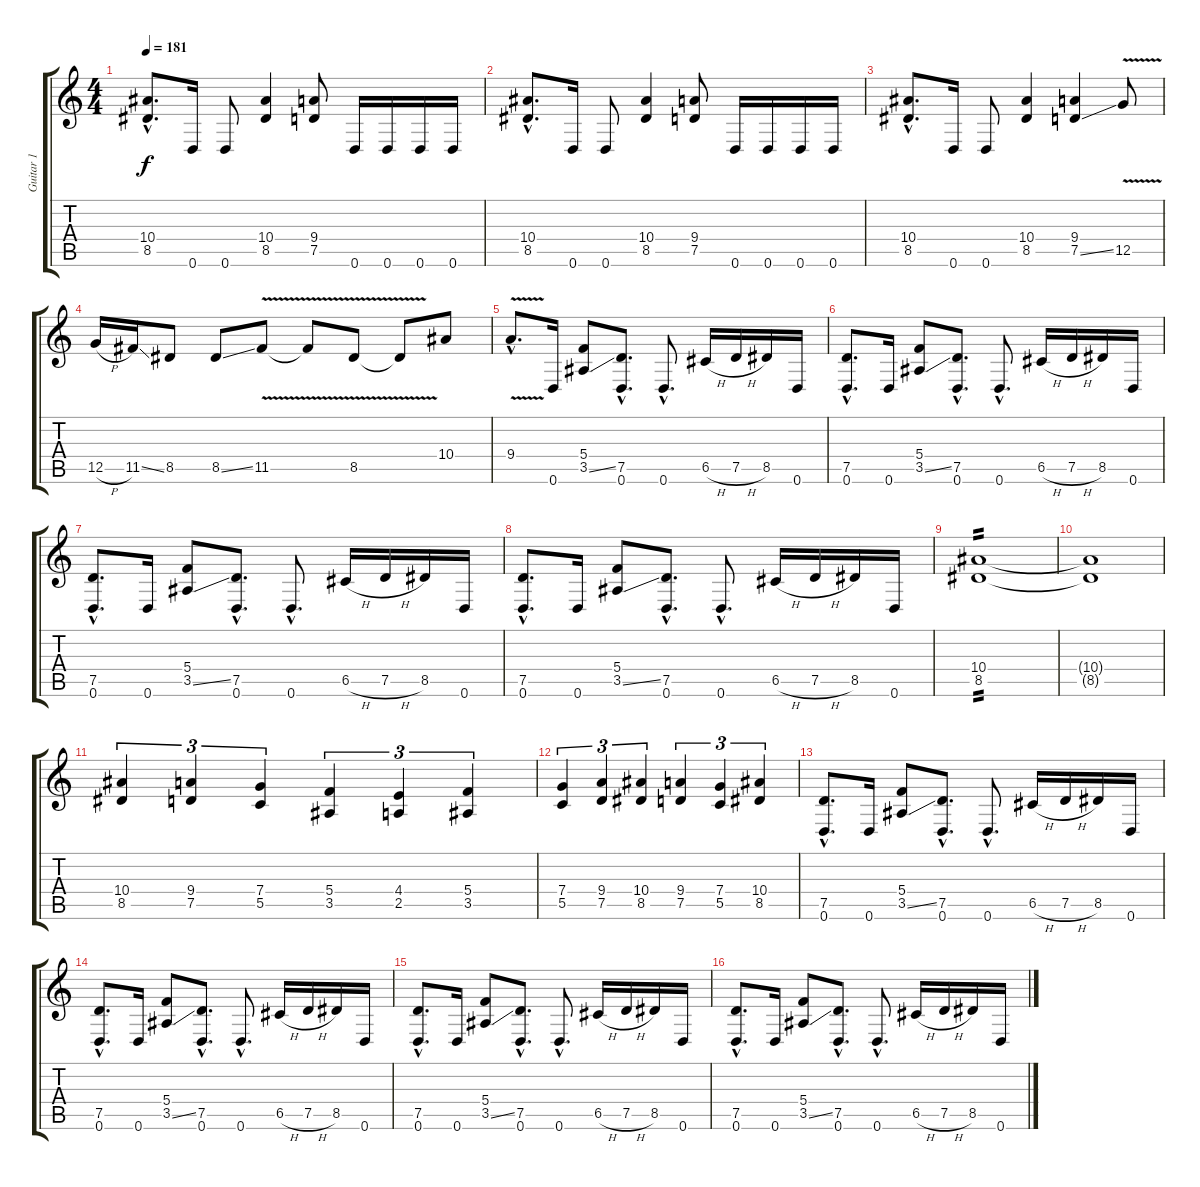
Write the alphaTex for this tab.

\track ("Guitar 1" "Guitar 1") {instrument overdrivenguitar}
\staff {score tabs}
\tuning (D4 A3 F3 C3 G2 D2) {hide}
\ts (4 4)
\section ("" "")
\tempo 181
\clef g2
\ks c
(10.4{hac} 8.5{hac}).8{d dy f} 0.6.16 0.6.8 (10.4 8.5).4 (9.4 7.5).8 0.6.16 0.6.16 0.6.16 0.6.16 |
(10.4{hac} 8.5{hac}).8{d} 0.6.16 0.6.8 (10.4 8.5).4 (9.4 7.5).8 0.6.16 0.6.16 0.6.16 0.6.16 |
(10.4{hac} 8.5{hac}).8{d} 0.6.16 0.6.8 (10.4 8.5).4 (9.4 7.5{ss}).4 12.5{v}.8 |
12.5{h}.16 11.5{ss}.16 8.5.8 8.5{ss}.8 11.5{v}.8 11.5{t}.8 8.5{v}.8 8.5{t}.8 10.4.8 |
\section ("" "")
9.4{v hac}.8{d} 0.6.16 (5.4 3.5{ss}).8 (7.5{hac} 0.6{hac}).8{d} 0.6{hac}.8{d} 6.5{h}.16 7.5{h}.16 8.5.16 0.6.16 |
(7.5{hac} 0.6{hac}).8{d} 0.6.16 (5.4 3.5{ss}).8 (7.5{hac} 0.6{hac}).8{d} 0.6{hac}.8{d} 6.5{h}.16 7.5{h}.16 8.5.16 0.6.16 |
(7.5{hac} 0.6{hac}).8{d} 0.6.16 (5.4 3.5{ss}).8 (7.5{hac} 0.6{hac}).8{d} 0.6{hac}.8{d} 6.5{h}.16 7.5{h}.16 8.5.16 0.6.16 |
(7.5{hac} 0.6{hac}).8{d} 0.6.16 (5.4 3.5{ss}).8 (7.5{hac} 0.6{hac}).8{d} 0.6{hac}.8{d} 6.5{h}.16 7.5{h}.16 8.5.16 0.6.16 |
\section ("" "")
(10.4 8.5).1{tp 2} |
(10.4{t} 8.5{t}).1 |
(10.4 8.5).4{tu (3 2)} (9.4 7.5).4{tu (3 2)} (7.4 5.5).4{tu (3 2)} (5.4 3.5).4{tu (3 2)} (4.4 2.5).4{tu (3 2)} (5.4 3.5).4{tu (3 2)} |
(7.4 5.5).4{tu (3 2)} (9.4 7.5).4{tu (3 2)} (10.4 8.5).4{tu (3 2)} (9.4 7.5).4{tu (3 2)} (7.4 5.5).4{tu (3 2)} (10.4 8.5).4{tu (3 2)} |
\section ("" "")
(7.5{hac} 0.6{hac}).8{d} 0.6.16 (5.4 3.5{ss}).8 (7.5{hac} 0.6{hac}).8{d} 0.6{hac}.8{d} 6.5{h}.16 7.5{h}.16 8.5.16 0.6.16 |
(7.5{hac} 0.6{hac}).8{d} 0.6.16 (5.4 3.5{ss}).8 (7.5{hac} 0.6{hac}).8{d} 0.6{hac}.8{d} 6.5{h}.16 7.5{h}.16 8.5.16 0.6.16 |
(7.5{hac} 0.6{hac}).8{d} 0.6.16 (5.4 3.5{ss}).8 (7.5{hac} 0.6{hac}).8{d} 0.6{hac}.8{d} 6.5{h}.16 7.5{h}.16 8.5.16 0.6.16 |
(7.5{hac} 0.6{hac}).8{d} 0.6.16 (5.4 3.5{ss}).8 (7.5{hac} 0.6{hac}).8{d} 0.6{hac}.8{d} 6.5{h}.16 7.5{h}.16 8.5.16 0.6.16
